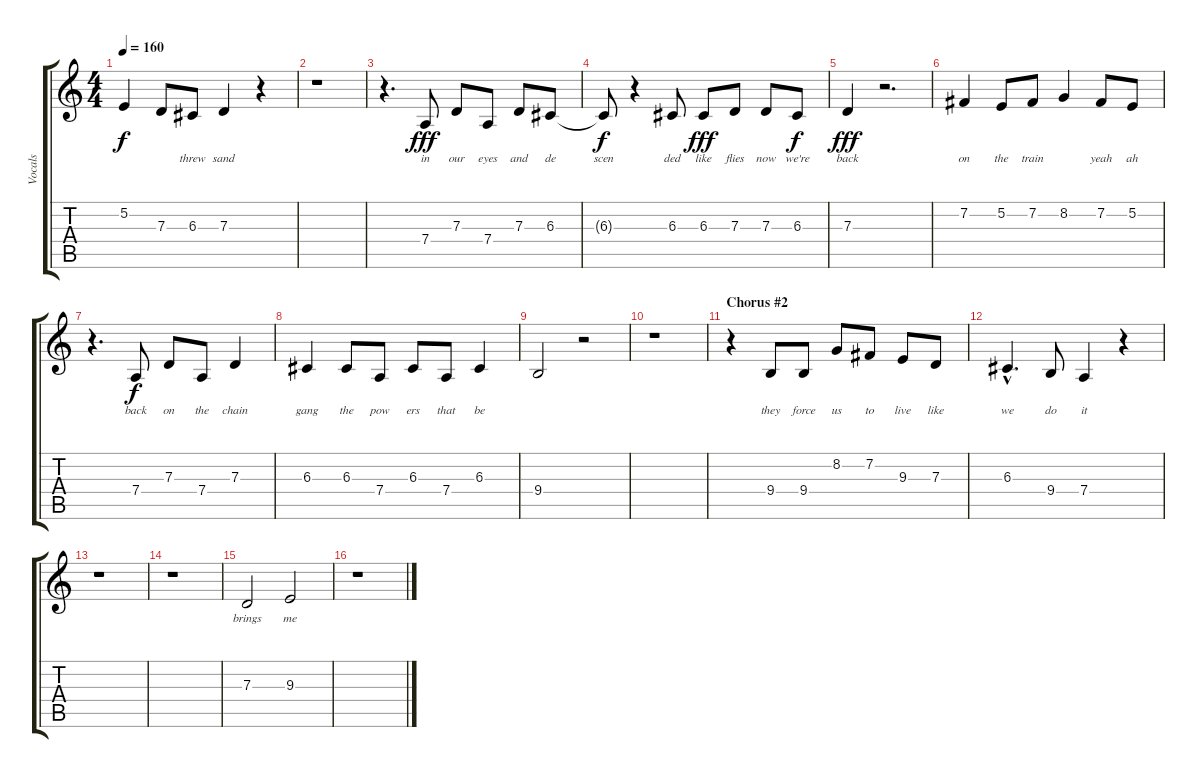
\track ("Vocals" "Vocals") {instrument flute}
\staff {score tabs}
\tuning (E4 B3 G3 D3 A2 E2) {hide}
\ts (4 4)
\tempo 160
\clef g2
\ks c
5.2.4{lyrics (0 "") lyrics (1 "") lyrics (2 "") lyrics (3 "") lyrics (4 "") dy f} 7.3.8{lyrics (0 "") lyrics (1 "") lyrics (2 "") lyrics (3 "") lyrics (4 "")} 6.3.8{lyrics (0 "threw") lyrics (1 "") lyrics (2 "") lyrics (3 "") lyrics (4 "")} 7.3.4{lyrics (0 "sand") lyrics (1 "") lyrics (2 "") lyrics (3 "") lyrics (4 "")} r.4 |
r.1 |
r.4{d} 7.4.8{lyrics (0 "in") lyrics (1 "") lyrics (2 "") lyrics (3 "") lyrics (4 "") dy fff} 7.3.8{lyrics (0 "our") lyrics (1 "") lyrics (2 "") lyrics (3 "") lyrics (4 "")} 7.4.8{lyrics (0 "eyes") lyrics (1 "") lyrics (2 "") lyrics (3 "") lyrics (4 "")} 7.3.8{lyrics (0 "and") lyrics (1 "") lyrics (2 "") lyrics (3 "") lyrics (4 "")} 6.3.8{lyrics (0 "de") lyrics (1 "") lyrics (2 "") lyrics (3 "") lyrics (4 "")} |
6.3{t}.8{lyrics (0 "scen") lyrics (1 "") lyrics (2 "") lyrics (3 "") lyrics (4 "") dy f} r.4 6.3.8{lyrics (0 "ded") lyrics (1 "") lyrics (2 "") lyrics (3 "") lyrics (4 "")} 6.3.8{lyrics (0 "like") lyrics (1 "") lyrics (2 "") lyrics (3 "") lyrics (4 "") dy fff} 7.3.8{lyrics (0 "flies") lyrics (1 "") lyrics (2 "") lyrics (3 "") lyrics (4 "")} 7.3.8{lyrics (0 "now") lyrics (1 "") lyrics (2 "") lyrics (3 "") lyrics (4 "")} 6.3.8{lyrics (0 "we're") lyrics (1 "") lyrics (2 "") lyrics (3 "") lyrics (4 "") dy f} |
7.3.4{lyrics (0 "back") lyrics (1 "") lyrics (2 "") lyrics (3 "") lyrics (4 "") dy fff} r.2{d} |
7.2.4{lyrics (0 "on") lyrics (1 "") lyrics (2 "") lyrics (3 "") lyrics (4 "")} 5.2.8{lyrics (0 "the") lyrics (1 "") lyrics (2 "") lyrics (3 "") lyrics (4 "")} 7.2.8{lyrics (0 "train") lyrics (1 "") lyrics (2 "") lyrics (3 "") lyrics (4 "")} 8.2.4{lyrics (0 "") lyrics (1 "") lyrics (2 "") lyrics (3 "") lyrics (4 "")} 7.2.8{lyrics (0 "yeah") lyrics (1 "") lyrics (2 "") lyrics (3 "") lyrics (4 "")} 5.2.8{lyrics (0 "ah") lyrics (1 "") lyrics (2 "") lyrics (3 "") lyrics (4 "")} |
r.4{d} 7.4.8{lyrics (0 "back") lyrics (1 "") lyrics (2 "") lyrics (3 "") lyrics (4 "") dy f} 7.3.8{lyrics (0 "on") lyrics (1 "") lyrics (2 "") lyrics (3 "") lyrics (4 "")} 7.4.8{lyrics (0 "the") lyrics (1 "") lyrics (2 "") lyrics (3 "") lyrics (4 "")} 7.3.4{lyrics (0 "chain") lyrics (1 "") lyrics (2 "") lyrics (3 "") lyrics (4 "")} |
6.3.4{lyrics (0 "gang") lyrics (1 "") lyrics (2 "") lyrics (3 "") lyrics (4 "")} 6.3.8{lyrics (0 "the") lyrics (1 "") lyrics (2 "") lyrics (3 "") lyrics (4 "")} 7.4.8{lyrics (0 "pow") lyrics (1 "") lyrics (2 "") lyrics (3 "") lyrics (4 "")} 6.3.8{lyrics (0 "ers") lyrics (1 "") lyrics (2 "") lyrics (3 "") lyrics (4 "")} 7.4.8{lyrics (0 "that") lyrics (1 "") lyrics (2 "") lyrics (3 "") lyrics (4 "")} 6.3.4{lyrics (0 "be") lyrics (1 "") lyrics (2 "") lyrics (3 "") lyrics (4 "")} |
9.4.2{lyrics (0 "") lyrics (1 "") lyrics (2 "") lyrics (3 "") lyrics (4 "")} r.2 |
r.1 |
\section ("" "Chorus #2")
r.4 9.4.8{lyrics (0 "they") lyrics (1 "") lyrics (2 "") lyrics (3 "") lyrics (4 "")} 9.4.8{lyrics (0 "force") lyrics (1 "") lyrics (2 "") lyrics (3 "") lyrics (4 "")} 8.2.8{lyrics (0 "us") lyrics (1 "") lyrics (2 "") lyrics (3 "") lyrics (4 "")} 7.2.8{lyrics (0 "to") lyrics (1 "") lyrics (2 "") lyrics (3 "") lyrics (4 "")} 9.3.8{lyrics (0 "live") lyrics (1 "") lyrics (2 "") lyrics (3 "") lyrics (4 "")} 7.3.8{lyrics (0 "like") lyrics (1 "") lyrics (2 "") lyrics (3 "") lyrics (4 "")} |
6.3{hac}.4{d lyrics (0 "we") lyrics (1 "") lyrics (2 "") lyrics (3 "") lyrics (4 "")} 9.4.8{lyrics (0 "do") lyrics (1 "") lyrics (2 "") lyrics (3 "") lyrics (4 "")} 7.4.4{lyrics (0 "it") lyrics (1 "") lyrics (2 "") lyrics (3 "") lyrics (4 "")} r.4 |
r.1 |
r.1 |
7.3.2{lyrics (0 "brings") lyrics (1 "") lyrics (2 "") lyrics (3 "") lyrics (4 "")} 9.3.2{lyrics (0 "me") lyrics (1 "") lyrics (2 "") lyrics (3 "") lyrics (4 "")} |
r.1
